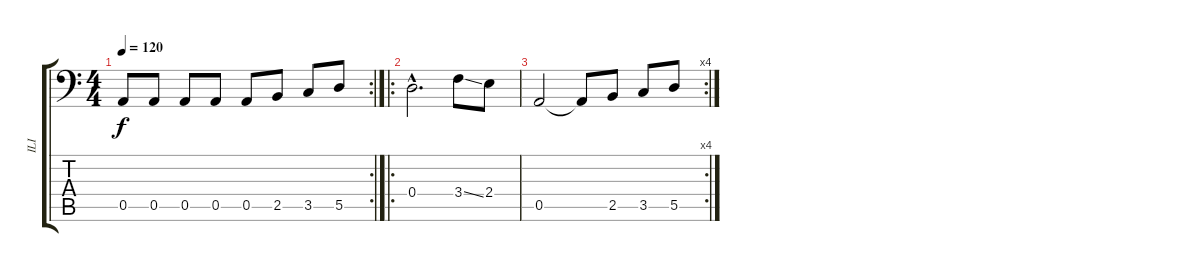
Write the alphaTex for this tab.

\track ("ILI" "ILI") {instrument electricbassfinger}
\staff {score tabs}
\tuning (E3 B2 G2 D2 A1 E1) {hide}
\rc 2
\ts (4 4)
\tempo 120
\clef f4
\ks c
0.5.8{dy f} 0.5.8 0.5.8 0.5.8 0.5.8 2.5.8 3.5.8 5.5.8 |
\ro
0.4{hac}.2{d} 3.4{ss}.8 2.4.8 |
\rc 4
0.5.2 0.5{t}.8 2.5.8 3.5.8 5.5.8
